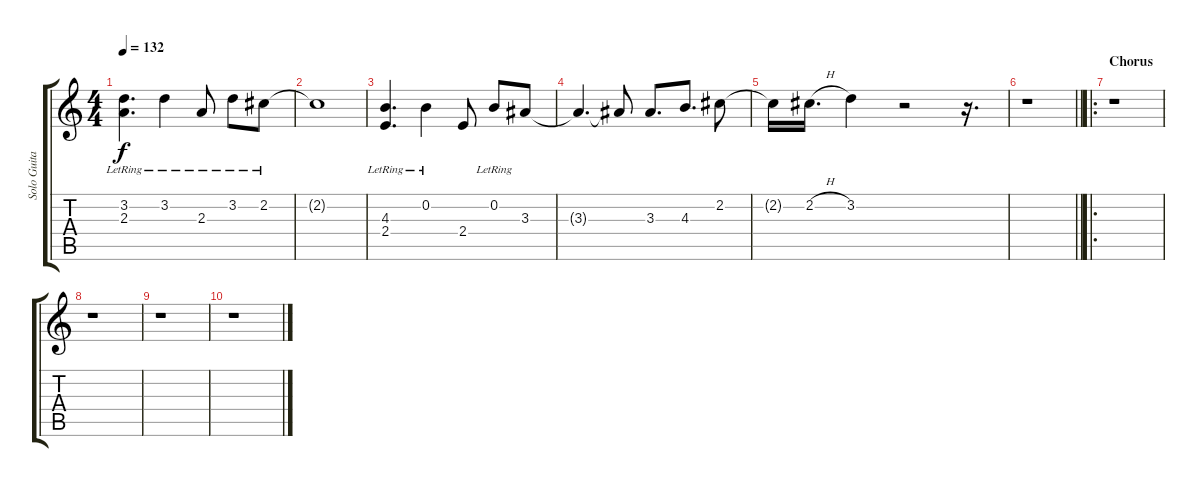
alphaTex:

\track ("Solo Guitar" "Solo Guita") {instrument distortionguitar}
\staff {score tabs}
\tuning (E4 B3 G3 D3 A2 E2) {hide}
\ts (4 4)
\tempo 132
\clef g2
\ks c
(3.2{lr} 2.3{lr}).4{d dy f} 3.2{lr}.4 2.3{lr}.8 3.2{lr}.8 2.2{lr}.8 |
2.2{t}.1 |
(4.3{lr} 2.4).4{d} 0.2{lr}.4 2.4.8 0.2{lr}.8 3.3.8 |
3.3{t}.4{d} 3.3{t}.8 3.3.8{d} 4.3.8{d} 2.2.8 |
2.2{t}.16 2.2{h}.16{d} 3.2.4 r.2 r.16{d} |
\barLineRight lightlight
r.1 |
\ro
\section ("" "Chorus")
r.1 |
r.1 |
r.1 |
r.1
